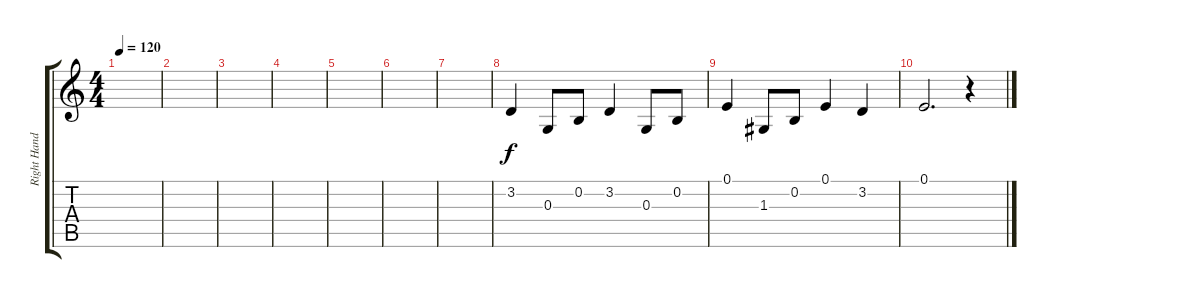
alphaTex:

\track ("Right Hand - G Major - 1st part" "Right Hand") {instrument violin}
\staff {score tabs}
\tuning (E4 B3 G3 D3 A2 E2) {hide}
\ts (4 4)
\tempo 120
\clef g2
\ks c
|
|
|
|
|
|
|
3.2.4 0.3.8 0.2.8 3.2.4 0.3.8 0.2.8 |
0.1.4 1.3.8 0.2.8 0.1.4 3.2.4 |
0.1.2{d} r.4
